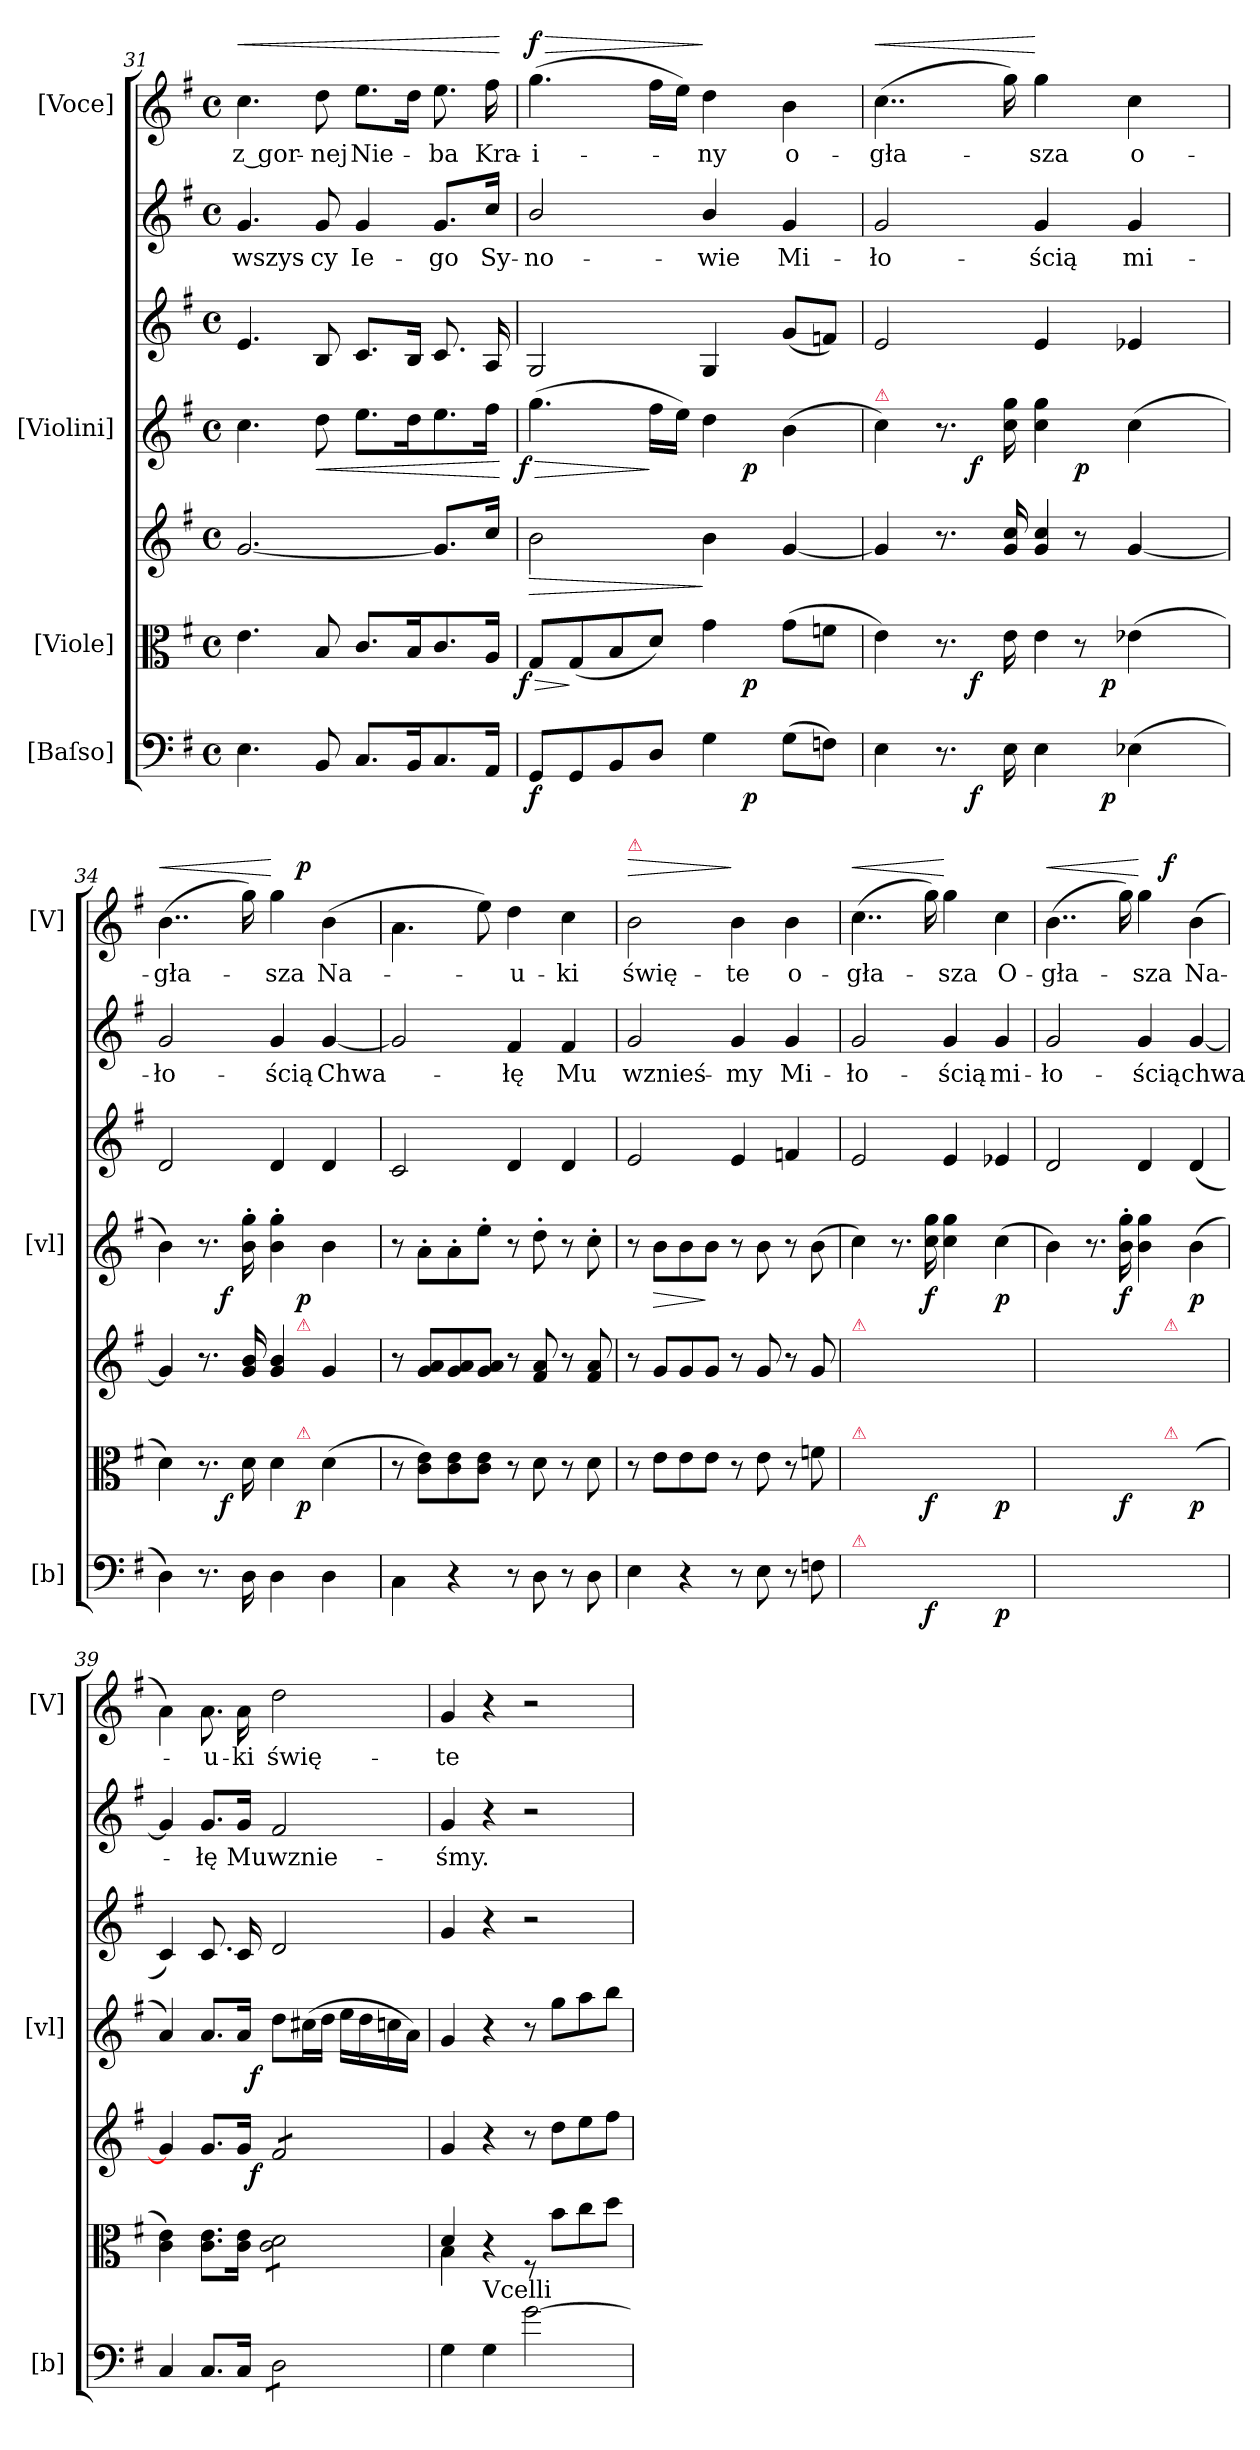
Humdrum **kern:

**kern	**dynam	**kern	**dynam	**kern	**dynam	**kern	**dynam	**kern	**kern	**text	**kern	**text	**dynam
*part7	*part7	*part6	*part6	*part5	*part5	*part4	*part4	*part3	*part2	*part2	*part1	*part1	*part1
*staff7	*staff7	*staff6	*staff6	*staff5	*staff5	*staff4	*staff4	*staff3	*staff2	*staff2	*staff1	*staff1	*staff1
*I"[Baſso]	*	*I"[Viole]	*	*	*	*I"[Violini]	*	*	*	*	*I"[Voce]	*	*
*I'[b]	*	*	*	*	*	*I'[vl]	*	*	*	*	*I'[V]	*	*
*clefF4	*	*clefC3	*	*clefG2	*	*clefG2	*	*clefG2	*clefG2	*	*clefG2	*	*
*k[f#]	*	*k[f#]	*	*k[f#]	*	*k[f#]	*	*k[f#]	*k[f#]	*	*k[f#]	*	*
*M4/4	*	*M4/4	*	*M4/4	*	*M4/4	*	*M4/4	*M4/4	*	*M4/4	*	*
*met(c)	*	*met(c)	*	*met(c)	*	*met(c)	*	*met(c)	*met(c)	*	*met(c)	*	*
=31	=31	=31	=31	=31	=31	=31	=31	=31	=31	=31	=31	=31	=31
!	!	!	!	!	!	!	!	!	!	!	!	!	!LO:HP:a
4.E\	.	4.e\	.	[2.g/	.	4.cc\	.	4.e/	4.g/	wszys-	4.cc\	z gor-	<
!	!	!	!	!	!	!	!LO:HP:b	!	!	!	!	!	!
8BB/	.	8B/	.	.	.	8dd\	<	8B/	8g/	-cy	8dd\	-nej	.
8.C/L	.	8.c/L	.	.	.	8.ee\L	.	8.c/L	4g/	Ie-	8.ee\L	Nie-	.
16BB/K	.	16B/K	.	.	.	16dd\K	.	16B/Jk	.	.	16dd\Jk	.	.
8.C/	.	8.c/	.	8.g/L]	.	8.ee\	.	8.c/	8.g/L	-go	8.ee\	-ba	.
16AA/Jk	.	16A/Jk	.	16cc/Jk	.	16ff#\Jk	.	16A/	16cc/Jk	Sy-	16ff#\	Kra-	.
.	.	.	.	.	.	.	[	.	.	.	.	.	[
=32	=32	=32	=32	=32	=32	=32	=32	=32	=32	=32	=32	=32	=32
!	!	!	!	!	!	!LO:TX:a:color=crimson:t=⚠	!	!	!	!	!	!	!
!	!	!	!LO:HP:b	!	!LO:HP:b	!	!LO:HP:b	!	!	!	!	!	!LO:HP:a
!	!	!	!LO:DY:n=1:rj	!	!	!	!LO:DY:n=1:b:rj	!	!	!	!	!	!LO:DY:n=1:a
*^	*	*^	*	*	*	*^	*	*	*	*	*	*	*
8GG/L	2ryy	f	8G/L	2ryy	> f	2b\	>	(4.gg\	2ryy	> f	2G/	2b/	-no-	(4.gg\	-i-	> f
8GG/	.	.	(8G/	.	]	.	.	.	.	.	.	.	.	.	.	.
8BB/	.	.	8B/	.	.	.	.	.	.	.	.	.	.	.	.	.
8D/J	.	.	8d/J)	.	.	.	.	16ff#\LL	.	]	.	.	.	16ff#\LL	.	.
.	.	.	.	.	.	.	.	16ee\JJ)	.	.	.	.	.	16ee\JJ)	.	.
4G\	8ryy	.	4g\	8ryy	.	4b\	]	4dd\	8ryy	.	4G/	4b/	-wie	4dd\	-ny	]
!	!	!	!	!	!	!	!	!	!	!LO:DY:n=2:b	!	!	!	!	!	!
.	4.ryy	p	.	4.ryy	p	.	.	.	4.ryy	p	.	.	.	.	.	.
(8G\L	.	.	(8g\L	.	.	[4g/	.	(4b\	.	.	(8g/L	4g/	Mi-	4b\	o-	.
8Fn\J)	.	.	8fn\J	.	.	.	.	.	.	.	8fn/J)	.	.	.	.	.
=33	=33	=33	=33	=33	=33	=33	=33	=33	=33	=33	=33	=33	=33	=33	=33	=33
!	!	!	!	!	!	!	!	!LO:TX:a:color=crimson:t=⚠	!	!	!	!	!	!	!	!
!	!	!	!	!	!	!	!	!	!	!	!	!	!	!	!	!LO:HP:a
*	*^	*	*	*^	*	*	*	*	*^	*	*	*	*	*	*	*
4E\	4ryy	2ryy	.	4e\)	4ryy	2ryy	.	4g/]	.	4cc\)	4ryy	2ryy	.	2e/	2g/	-ło-	(4..cc\	-gła-	<
8.r	16.ryy	.	.	8.r	16.ryy	.	.	8.r	.	8.r	16.ryy	.	.	.	.	.	.	.	.
!	!	!	!	!	!	!	!	!	!	!	!	!	!LO:DY:b	!	!	!	!	!	!
.	2ryy	.	f	.	2ryy	.	f	.	.	.	2ryy	.	f	.	.	.	.	.	.
16E\	.	.	.	16e\	.	.	.	16g/ 16cc/	.	16cc\ 16gg\	.	.	.	.	.	.	16gg\)	.	.
!	!	!	!	!LO:N:vis=4	!	!	!	!LO:N:vis=4	!	!	!	!	!	!	!	!	!	!	!
4E\	.	8.ryy	.	8e\	.	8.ryy	.	8g/ 8cc/	.	4cc\ 4gg\	.	8ryy	.	4e/	4g/	-ścią	4gg\	-sza	[
!	!	!	!	!	!	!	!	!	!	!	!	!	!LO:DY:b	!	!	!	!	!	!
.	.	.	.	8r	.	.	.	8r	.	.	.	4.ryy	p	.	.	.	.	.	.
.	.	4ryy	p	.	.	4ryy	p	.	.	.	.	.	.	.	.	.	.	.	.
(4E-X\	.	.	.	(4e-X\	.	.	.	[4g/	.	(4cc\	.	.	.	4e-X/	4g/	mi-	4cc\	o-	.
.	8ryy	.	.	.	8ryy	.	.	.	.	.	8ryy	.	.	.	.	.	.	.	.
.	.	16ryy	.	.	.	16ryy	.	.	.	.	.	.	.	.	.	.	.	.	.
.	32ryy	.	.	.	32ryy	.	.	.	.	.	32ryy	.	.	.	.	.	.	.	.
=34	=34	=34	=34	=34	=34	=34	=34	=34	=34	=34	=34	=34	=34	=34	=34	=34	=34	=34	=34
!	!	!	!	!	!	!	!	!	!	!	!	!	!	!	!	!	!	!	!LO:HP:a
*v	*v	*v	*	*	*	*	*	*^	*	*	*	*	*	*	*	*	*^	*	*
4D\)	.	4d\)	4ryy	2ryy	.	4g/]	2ryy	.	4b\)	4ryy	2ryy	.	2d/	2g/	-ło-	(4..b\	2ryy	-gła-	<
8.r	.	8.r	16.ryy	.	.	8.r	.	.	8.r	16.ryy	.	.	.	.	.	.	.	.	.
!	!	!	!	!	!	!	!	!	!	!	!	!LO:DY:b	!	!	!	!	!	!	!
.	.	.	2ryy	.	f	.	.	.	.	2ryy	.	f	.	.	.	.	.	.	.
16D\	.	16d\	.	.	.	16g/ 16b/	.	.	16b'\ 16gg'\	.	.	.	.	.	.	16gg\)	.	.	.
4D\	.	4d\	.	8ryy	.	4g/ 4b/	8ryy	.	4b'\ 4gg'\	.	8ryy	.	4d/	4g/	-ścią	4gg\	8ryy	-sza	[
!	!	!	!	!	!	!	!LO:TX:a:color=crimson:t=⚠	!	!	!	!	!	!	!	!	!	!	!	!
!	!	!	!	!LO:TX:a:color=crimson:t=⚠	!	!	!	!	!	!	!	!	!	!	!	!	!	!	!
!	!	!	!	!	!	!	!	!	!	!	!	!LO:DY:b	!	!	!	!	!	!	!LO:DY:a
.	.	.	.	4.ryy	p	.	4.ryy	.	.	.	4.ryy	p	.	.	.	.	4.ryy	.	p
4D\	.	(4d\	.	.	.	4g/	.	.	4b\	.	.	.	4d/	[4g/	Chwa-	(4b\	.	Na-	.
.	.	.	8ryy	.	.	.	.	.	.	8ryy	.	.	.	.	.	.	.	.	.
.	.	.	32ryy	.	.	.	.	.	.	32ryy	.	.	.	.	.	.	.	.	.
*	*	*v	*v	*v	*	*	*	*	*v	*v	*v	*	*	*	*	*v	*v	*	*
*	*	*	*	*v	*v	*	*	*	*	*	*	*	*	*
=35	=35	=35	=35	=35	=35	=35	=35	=35	=35	=35	=35	=35	=35
4C\	.	8r	.	8r	.	8r	.	2c/	2g/]	.	4.a\	.	.
.	.	8c\ 8e\L)	.	8g/ 8a/L	.	8a'\L	.	.	.	.	.	.	.
4r	.	8c\ 8e\	.	8g/ 8a/	.	8a'\	.	.	.	.	.	.	.
.	.	8c\ 8e\J	.	8g/ 8a/J	.	8ee'\J	.	.	.	.	8ee\)	.	.
8r	.	8r	.	8r	.	8r	.	4d/	4f#/	-łę	4dd\	-u-	.
8D\	.	8d\	.	8f#/ 8a/	.	8dd'\	.	.	.	.	.	.	.
8r	.	8r	.	8r	.	8r	.	4d/	4f#/	Mu	4cc\	-ki	.
8D\	.	8d\	.	8f#/ 8a/	.	8cc'\	.	.	.	.	.	.	.
=36	=36	=36	=36	=36	=36	=36	=36	=36	=36	=36	=36	=36	=36
!	!	!	!	!	!	!	!	!	!	!	!LO:TX:a:color=crimson:t=⚠	!	!
!	!	!	!	!	!	!	!	!	!	!	!	!	!LO:HP:a
4E\	.	8r	.	8r	.	8r	.	2e/	2g/	wznieś-	2b\	świę-	>
!	!	!	!	!	!	!	!LO:HP:b	!	!	!	!	!	!
.	.	8e\L	.	8g/L	.	8b\L	>	.	.	.	.	.	.
4r	.	8e\	.	8g/	.	8b\	.	.	.	.	.	.	.
.	.	8e\J	.	8g/J	.	8b\J	]	.	.	.	.	.	.
8r	.	8r	.	8r	.	8r	.	4e/	4g/	-my	4b\	-te	]
8E\	.	8e\	.	8g/	.	8b\	.	.	.	.	.	.	.
8r	.	8r	.	8r	.	8r	.	4fn/	4g/	Mi-	4b\	o-	.
8Fn\	.	8fn\	.	8g/	.	(8b\	.	.	.	.	.	.	.
=37	=37	=37	=37	=37	=37	=37	=37	=37	=37	=37	=37	=37	=37
!	!	!	!	!LO:TX:a:color=crimson:t=⚠	!	!	!	!	!	!	!	!	!
!	!	!LO:TX:a:color=crimson:t=⚠	!	!	!	!	!	!	!	!	!	!	!
!LO:TX:a:color=crimson:t=⚠	!	!	!	!	!	!	!	!	!	!	!	!	!
!	!	!	!	!	!	!	!	!	!	!	!	!	!LO:HP:a
4E\yy	.	4e\yy	.	4g/yy	.	4cc\)	.	2e/	2g/	-ło-	(4..cc\	-gła-	<
8.ryy	.	8.ryy	.	8.ryy	.	8.r	.	.	.	.	.	.	.
!	!	!	!	!	!	!	!LO:DY:b	!	!	!	!	!	!
16E\yy	f	16e\yy	f	16gyy/ 16ccyy/	.	16cc\ 16gg\	f	.	.	.	16gg\)	.	.
!	!	!LO:N:vis=4	!	!LO:N:vis=4	!	!	!	!	!	!	!	!	!
4E\yy	.	8e\yy	.	8gyy/ 8ccyy/	.	4cc\ 4gg\	.	4e/	4g/	-ścią	4gg\	-sza	[
.	.	8ryy	.	8ryy	.	.	.	.	.	.	.	.	.
!	!	!	!	!	!	!	!LO:DY:b	!	!	!	!	!	!
(4E-X\yy	p	(4e-X\yy	p	[4g/yy	.	(4cc\	p	4e-X/	4g/	mi-	4cc\	O-	.
=38	=38	=38	=38	=38	=38	=38	=38	=38	=38	=38	=38	=38	=38
!	!	!	!	!	!	!	!	!	!	!	!	!	!LO:HP:a
*	*	*^	*	*^	*	*	*	*	*	*	*^	*	*
4D\yy)	.	4d\yy)	2ryy	.	4g/yy]	2ryy	.	4b\)	.	2d/	2g/	-ło-	(4..b\	2ryy	-gła-	<
8.ryy	.	8.ryy	.	.	8.ryy	.	.	8.r	.	.	.	.	.	.	.	.
!	!	!	!	!	!	!	!	!	!LO:DY:b	!	!	!	!	!	!	!
16D\yy	.	16d\yy	.	f	16gyy/ 16byy/	.	.	16b'\ 16gg'\	f	.	.	.	16gg\)	.	.	.
4D\yy	.	4d\yy	8ryy	.	4gyy/ 4byy/	8ryy	.	4b\ 4gg\	.	4d/	4g/	-ścią	4gg\	8ryy	-sza	[
!	!	!	!	!	!	!LO:TX:a:color=crimson:t=⚠	!	!	!	!	!	!	!	!	!	!
!	!	!	!LO:TX:a:color=crimson:t=⚠	!	!	!	!	!	!	!	!	!	!	!	!	!
!	!	!	!	!	!	!	!	!	!	!	!	!	!	!	!	!LO:DY:a
.	.	.	4.ryy	.	.	4.ryy	.	.	.	.	.	.	.	4.ryy	.	f
!	!	!	!	!	!	!	!	!	!LO:DY:b	!	!	!	!	!	!	!
4D\yy	.	(4d\yy	.	p	[4g/yy	.	.	(4b\	p	(4d/	[4g/	chwa-	(4b\	.	Na-	.
*	*	*v	*v	*	*	*	*	*	*	*	*	*	*v	*v	*	*
=39	=39	=39	=39	=39	=39	=39	=39	=39	=39	=39	=39	=39	=39	=39
*	*	*	*	*	*	*	*^	*	*	*	*	*	*	*
4C/	.	4c\ 4e\)	.	4g/]	4...ryy	.	4a/)	4...ryy	.	4c/)	4g/]	.	4a\)	.	.
8.C/L	.	8.c\ 8.e\L	.	8.g/L	.	.	8.a/L	.	.	8.c/	8.g/L	-łę	8.a\	-u-	.
16C/Jk	.	16c\ 16e\Jk	.	16g/Jk	.	.	16a/Jk	.	.	16c/	16g/Jk	Mu	16a\	-ki	.
!	!	!	!	!	!	!	!	!	!LO:DY:b	!	!	!	!	!	!
.	.	.	.	.	2ryy	f	.	2ryy	f	.	.	.	.	.	.
*tremolo	*	*	*	*	*	*	*	*	*	*	*	*	*	*	*
*	*	*tremolo	*	*	*	*	*	*	*	*	*	*	*	*	*
*	*	*	*	*tremolo	*	*	*	*	*	*	*	*	*	*	*
8D\L	.	8c\ 8d\L	.	8f#/L	.	.	8dd\L	.	.	2d/	2f#/	wznie-	2dd\	świę-	.
8D\	.	8c\ 8d\	.	8f#/	.	.	(16cc#X\L	.	.	.	.	.	.	.	.
.	.	.	.	.	.	.	16dd\JJ	.	.	.	.	.	.	.	.
8D\	.	8c\ 8d\	.	8f#/	.	.	16ee\LL	.	.	.	.	.	.	.	.
.	.	.	.	.	.	.	16dd\	.	.	.	.	.	.	.	.
8D\J	.	8c\ 8d\J	.	8f#/J	.	.	16ccn\	.	.	.	.	.	.	.	.
*	*	*	*	*Xtremolo	*	*	*	*	*	*	*	*	*	*	*
*	*	*Xtremolo	*	*	*	*	*	*	*	*	*	*	*	*	*
*Xtremolo	*	*	*	*	*	*	*	*	*	*	*	*	*	*	*
.	.	.	.	.	.	.	16a\JJ)	.	.	.	.	.	.	.	.
.	.	.	.	.	32ryy	.	.	32ryy	.	.	.	.	.	.	.
*	*	*	*	*v	*v	*	*	*	*	*	*	*	*	*	*
*	*	*	*	*	*	*v	*v	*	*	*	*	*	*	*
=40	=40	=40	=40	=40	=40	=40	=40	=40	=40	=40	=40	=40	=40
*	*	*^	*	*	*	*	*	*	*	*	*	*	*
4G\	.	4d/	4B\	.	4g/	.	4g/	.	4g/	4g/	-śmy.	4g/	-te	.
!LO:TX:a:t=Vcelli	!	!	!	!	!	!	!	!	!	!	!	!	!	!
4G\	.	4r	4ryy	.	4r	.	4r	.	4r	4r	.	4r	.	.
[2g\	.	8rF	2ryy	.	8r	.	8r	.	2r	2r	.	2r	.	.
.	.	8b\L	.	.	8dd\L	.	8gg\L	.	.	.	.	.	.	.
.	.	8cc\	.	.	8ee\	.	8aa\	.	.	.	.	.	.	.
.	.	8dd\J	.	.	8ff#\J	.	8bb\J	.	.	.	.	.	.	.
*	*	*v	*v	*	*	*	*	*	*	*	*	*	*	*
=	=	=	=	=	=	=	=	=	=	=	=	=	=
*-	*-	*-	*-	*-	*-	*-	*-	*-	*-	*-	*-	*-	*-
